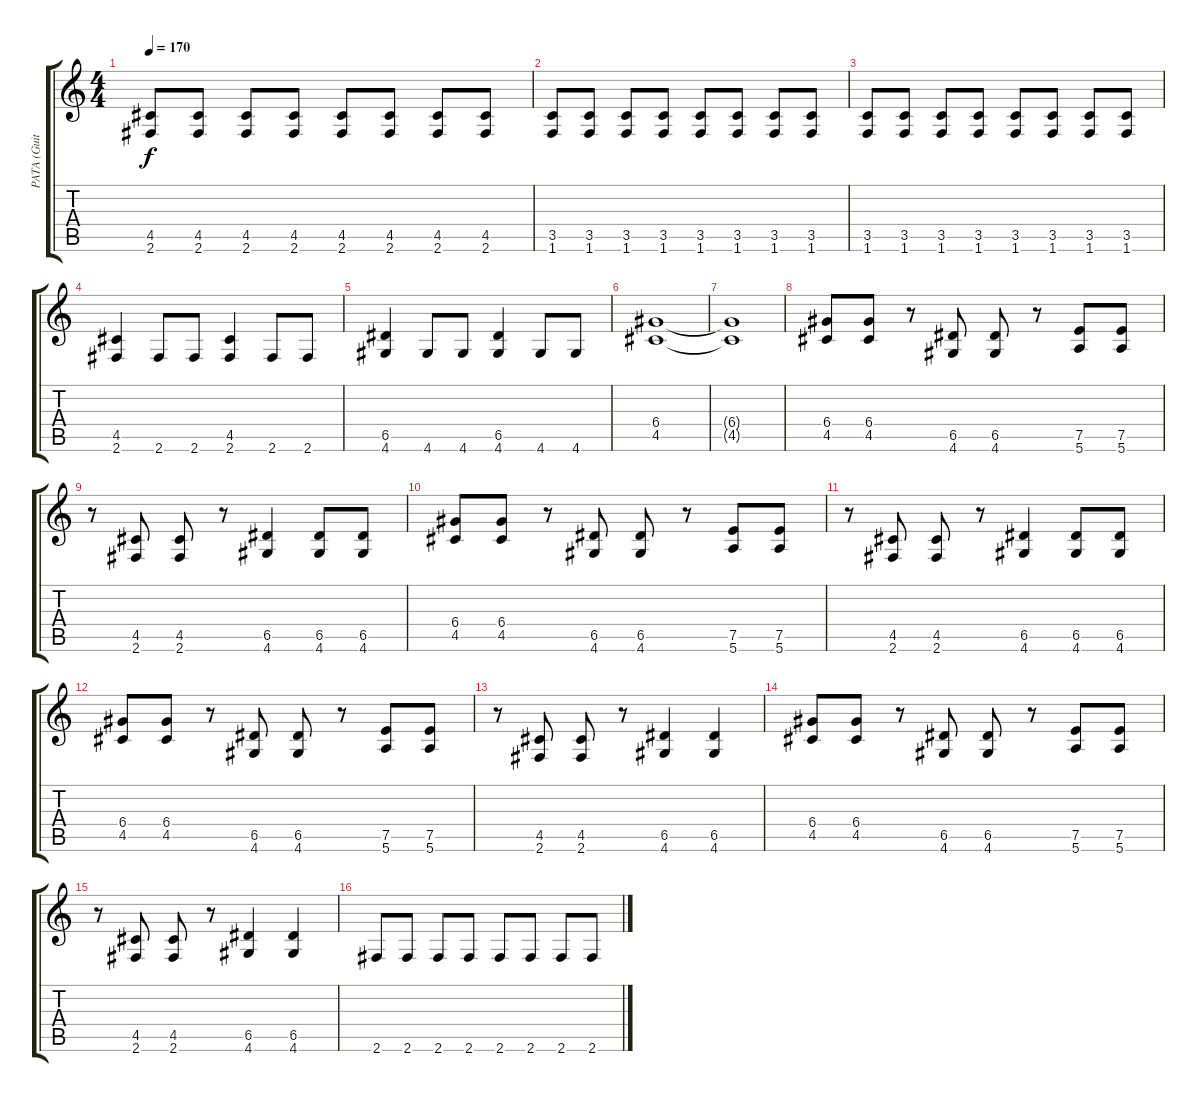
\track ("PATA (Guitar)" "PATA (Guit") {instrument distortionguitar}
\staff {score tabs}
\tuning (E4 B3 G3 D3 A2 E2) {hide}
\ts (4 4)
\tempo 170
\clef g2
\ks c
(4.5 2.6).8{dy f} (4.5 2.6).8 (4.5 2.6).8 (4.5 2.6).8 (4.5 2.6).8 (4.5 2.6).8 (4.5 2.6).8 (4.5 2.6).8 |
(3.5 1.6).8 (3.5 1.6).8 (3.5 1.6).8 (3.5 1.6).8 (3.5 1.6).8 (3.5 1.6).8 (3.5 1.6).8 (3.5 1.6).8 |
(3.5 1.6).8 (3.5 1.6).8 (3.5 1.6).8 (3.5 1.6).8 (3.5 1.6).8 (3.5 1.6).8 (3.5 1.6).8 (3.5 1.6).8 |
(4.5 2.6).4 2.6.8 2.6.8 (4.5 2.6).4 2.6.8 2.6.8 |
(6.5 4.6).4 4.6.8 4.6.8 (6.5 4.6).4 4.6.8 4.6.8 |
(6.4 4.5).1 |
(6.4{t} 4.5{t}).1 |
(6.4 4.5).8 (6.4 4.5).8 r.8 (6.5 4.6).8 (6.5 4.6).8 r.8 (7.5 5.6).8 (7.5 5.6).8 |
r.8 (4.5 2.6).8 (4.5 2.6).8 r.8 (6.5 4.6).4 (6.5 4.6).8 (6.5 4.6).8 |
(6.4 4.5).8 (6.4 4.5).8 r.8 (6.5 4.6).8 (6.5 4.6).8 r.8 (7.5 5.6).8 (7.5 5.6).8 |
r.8 (4.5 2.6).8 (4.5 2.6).8 r.8 (6.5 4.6).4 (6.5 4.6).8 (6.5 4.6).8 |
(6.4 4.5).8 (6.4 4.5).8 r.8 (6.5 4.6).8 (6.5 4.6).8 r.8 (7.5 5.6).8 (7.5 5.6).8 |
r.8 (4.5 2.6).8 (4.5 2.6).8 r.8 (6.5 4.6).4 (6.5 4.6).4 |
(6.4 4.5).8 (6.4 4.5).8 r.8 (6.5 4.6).8 (6.5 4.6).8 r.8 (7.5 5.6).8 (7.5 5.6).8 |
r.8 (4.5 2.6).8 (4.5 2.6).8 r.8 (6.5 4.6).4 (6.5 4.6).4 |
2.6.8 2.6.8 2.6.8 2.6.8 2.6.8 2.6.8 2.6.8 2.6.8
